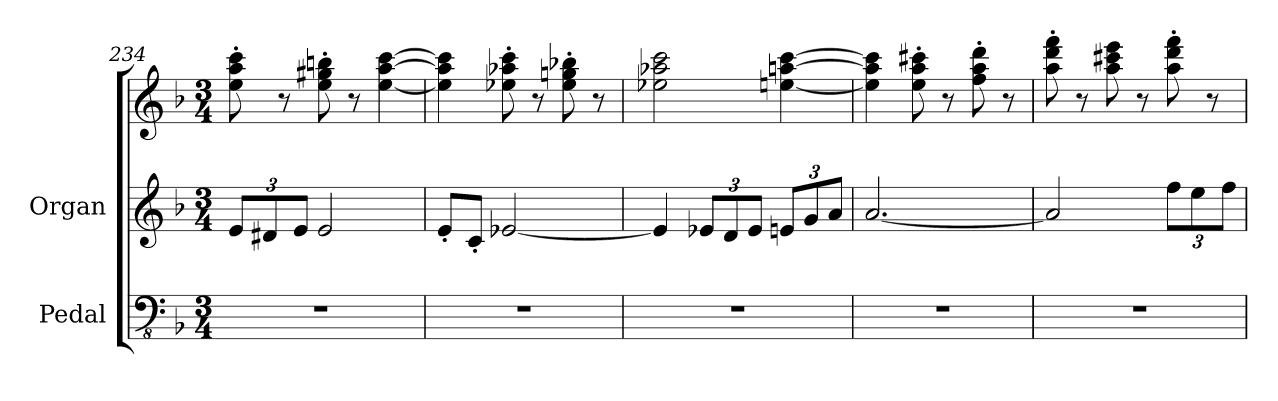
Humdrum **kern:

**kern	**kern	**kern
*part2	*part1	*part1
*staff3	*staff2	*staff1
*I"Pedal	*I"Organ	*
*clefFv4	*clefG2	*clefG2
*k[b-]	*k[b-]	*k[b-]
*M3/4	*M3/4	*M3/4
*	*Xbrackettup	*
=234	=234	=234
2.r	12e/L	8ee\' 8aa\' 8ccc\'
.	12d#X/	.
.	.	8r
.	12e/J	.
.	2e/	8ee\' 8gg#X\' 8bbn\'
.	.	8r
.	.	[4ee\ [4aa\ [4ccc\
=235	=235	=235
2.r	8e'/L	4ee\] 4aa\] 4ccc\]
.	8c'/J	.
.	[2e-X/	8ee-X\' 8aa-X\' 8ccc\'
.	.	8r
.	.	8ee-\' 8ggn\' 8bb-X\'
.	.	8r
=236	=236	=236
2.r	4e-/]	2ee-X\ 2aa-X\ 2ccc\
.	12e-X/L	.
.	12d/	.
.	12e-/J	.
.	12en/L	[4een\ [4aan\ [4ccc\
.	12g/	.
.	12a/J	.
=237	=237	=237
2.r	[2.a/	4ee\] 4aa\] 4ccc\]
.	.	8ee\' 8aa\' 8ccc#X\'
.	.	8r
.	.	8ff\' 8aa\' 8ddd\'
.	.	8r
=238	=238	=238
2.r	2a/]	8aa\' 8ddd\' 8fff\'
.	.	8r
.	.	8aa\ 8ccc#X\ 8eee\
.	.	8r
.	12ff\L	8aa\' 8ddd\' 8fff\'
.	12ee\	.
.	.	8r
.	12ff\J	.
=	=	=
*-	*-	*-
